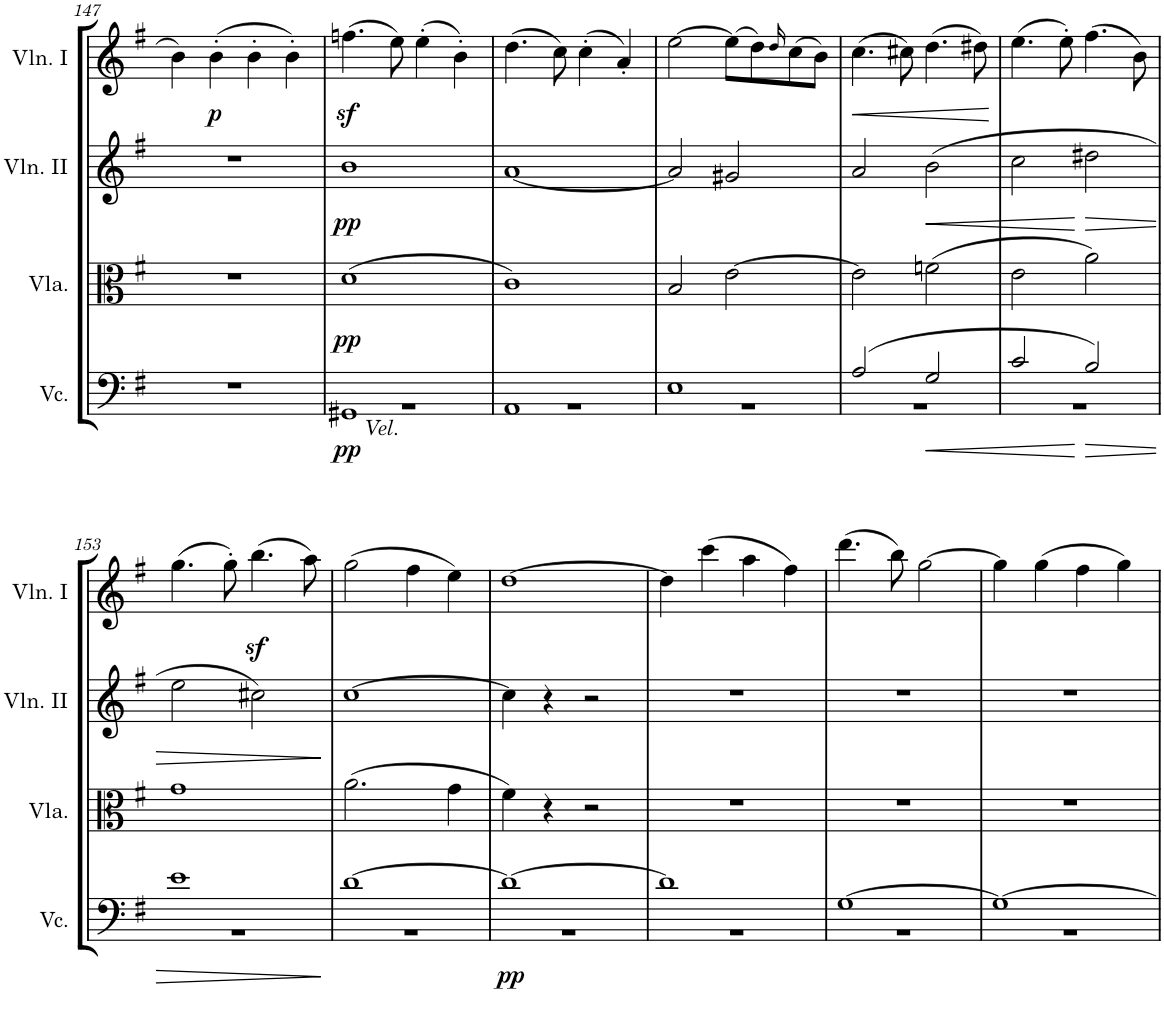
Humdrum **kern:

**kern	**dynam	**kern	**dynam	**kern	**dynam	**kern	**dynam
*part4	*part4	*part3	*part3	*part2	*part2	*part1	*part1
*staff4	*staff4	*staff3	*staff3	*staff2	*staff2	*staff1	*staff1
*I"Violoncellos	*	*I"Violas	*	*I"Violins II	*	*I"Violins I	*
*I'Vc.	*	*I'Vla.	*	*I'Vln. II	*	*I'Vln. I	*
!!LO:PB:g=z
*clefF4	*	*clefC3	*	*clefG2	*	*clefG2	*
*k[f#]	*	*k[f#]	*	*k[f#]	*	*k[f#]	*
*M4/4	*	*M4/4	*	*M4/4	*	*M4/4	*
=147	=147	=147	=147	=147	=147	=147	=147
1r	.	1r	.	1r	.	4b\	.
!	!	!	!	!	!	!	!LO:DY:b
.	.	.	.	.	.	(4b'\	p
.	.	.	.	.	.	4b'\	.
.	.	.	.	.	.	4b'\)	.
=148	=148	=148	=148	=148	=148	=148	=148
*^	*	*	*	*	*	*	*
!LO:TX:b:i:t=Vel.	!	!	!	!	!	!	!	!
!	!	!LO:DY:b	!	!LO:DY:b	!	!LO:DY:b	!	!
1GG#X	1r	pp	(1d	pp	1b	pp	(4.ffnz<\	.
.	.	.	.	.	.	.	8ee\)	.
.	.	.	.	.	.	.	(4ee'\	.
.	.	.	.	.	.	.	4b'\)	.
=149	=149	=149	=149	=149	=149	=149	=149	=149
1AA	1r	.	1c)	.	[1a	.	(4.dd\	.
.	.	.	.	.	.	.	8cc\)	.
.	.	.	.	.	.	.	(4cc'\	.
.	.	.	.	.	.	.	4a'/)	.
=150	=150	=150	=150	=150	=150	=150	=150	=150
1E	1r	.	2B/	.	2a/]	.	[2ee\	.
.	.	.	[2e\	.	2g#X/	.	(8ee\L]	.
.	.	.	.	.	.	.	8dd\)	.
.	.	.	.	.	.	.	16qdd/	.
.	.	.	.	.	.	.	(8cc\	.
.	.	.	.	.	.	.	8b\J)	.
=151	=151	=151	=151	=151	=151	=151	=151	=151
!	!	!	!	!	!	!	!	!LO:HP:b
(2A/	1r	.	2e\]	.	2a/	.	(4.cc\	<
.	.	.	.	.	.	.	8cc#X\)	.
!	!	!LO:HP:b	!	!	!	!LO:HP:b	!	!
2G/	.	<	(2fn\	.	(2b\	<	(4.dd\	.
.	.	.	.	.	.	.	8dd#X\)	.
*v	*v	*	*	*	*	*	*	*
.	.	.	.	.	.	.	[
=152	=152	=152	=152	=152	=152	=152	=152
*^	*	*	*	*	*	*	*
2c/	1r	.	2e\	.	2cc\	.	(4.ee\	.
.	.	.	.	.	.	.	8ee'\)	.
!	!	!LO:HP:n=1:b	!	!	!	!LO:HP:n=1:b	!	!
2B/)	.	[ >	2a\)	.	2dd#X\	[ >	(4.ff#\	.
.	.	.	.	.	.	.	8b\)	.
!!LO:LB:g=z
=153	=153	=153	=153	=153	=153	=153	=153	=153
1e	1r	.	1g	.	2ee\	.	(4.gg\	.
.	.	.	.	.	.	.	8gg'\)	.
.	.	.	.	.	2cc#X\)	.	(4.bbz<\	.
.	.	.	.	.	.	.	8aa\)	.
*v	*v	*	*	*	*	*	*	*
.	]	.	.	.	]	.	.
=154	=154	=154	=154	=154	=154	=154	=154
*^	*	*	*	*	*	*	*
[1d	1r	.	(2.a\	.	[1cc	.	(2gg\	.
.	.	.	.	.	.	.	4ff#\	.
.	.	.	4g\	.	.	.	4ee\)	.
=155	=155	=155	=155	=155	=155	=155	=155	=155
!	!	!LO:DY:b	!	!	!	!	!	!
1d_	1r	pp	4f#\)	.	4cc\]	.	[1dd	.
.	.	.	4r	.	4r	.	.	.
.	.	.	2r	.	2r	.	.	.
=156	=156	=156	=156	=156	=156	=156	=156	=156
1d]	1r	.	1r	.	1r	.	4dd\]	.
.	.	.	.	.	.	.	(4ccc\	.
.	.	.	.	.	.	.	4aa\	.
.	.	.	.	.	.	.	4ff#\)	.
=157	=157	=157	=157	=157	=157	=157	=157	=157
[1G	1r	.	1r	.	1r	.	(4.ddd\	.
.	.	.	.	.	.	.	8bb\)	.
.	.	.	.	.	.	.	[2gg\	.
=158	=158	=158	=158	=158	=158	=158	=158	=158
1G_	1r	.	1r	.	1r	.	4gg\]	.
.	.	.	.	.	.	.	(4gg\	.
.	.	.	.	.	.	.	4ff#\	.
.	.	.	.	.	.	.	4gg\)	.
*v	*v	*	*	*	*	*	*	*
=	=	=	=	=	=	=	=
*-	*-	*-	*-	*-	*-	*-	*-
